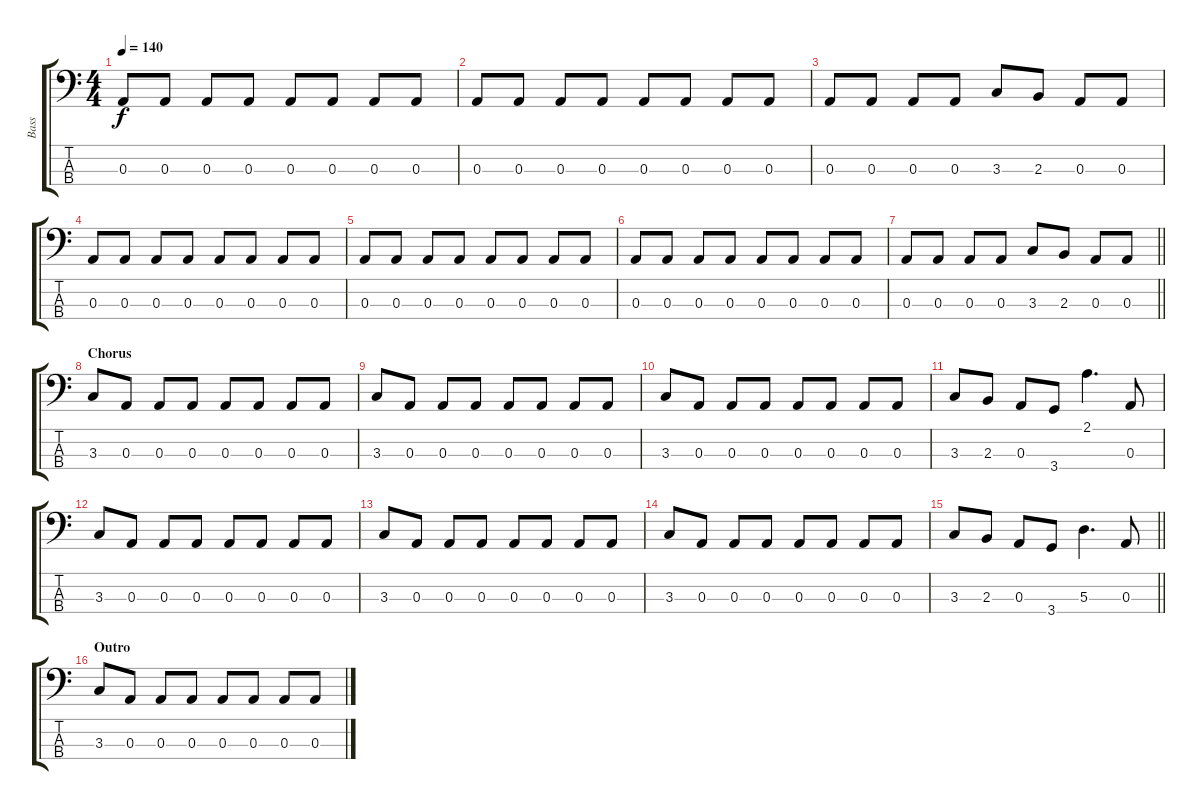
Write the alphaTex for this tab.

\track ("Bass" "Bass") {instrument electricbassfinger}
\staff {score tabs}
\tuning (G2 D2 A1 E1) {hide}
\ts (4 4)
\tempo 140
\clef f4
\ks aminor
0.3.8{dy f} 0.3.8 0.3.8 0.3.8 0.3.8 0.3.8 0.3.8 0.3.8 |
0.3.8 0.3.8 0.3.8 0.3.8 0.3.8 0.3.8 0.3.8 0.3.8 |
0.3.8 0.3.8 0.3.8 0.3.8 3.3.8 2.3.8 0.3.8 0.3.8 |
0.3.8 0.3.8 0.3.8 0.3.8 0.3.8 0.3.8 0.3.8 0.3.8 |
0.3.8 0.3.8 0.3.8 0.3.8 0.3.8 0.3.8 0.3.8 0.3.8 |
0.3.8 0.3.8 0.3.8 0.3.8 0.3.8 0.3.8 0.3.8 0.3.8 |
\barLineRight lightlight
0.3.8 0.3.8 0.3.8 0.3.8 3.3.8 2.3.8 0.3.8 0.3.8 |
\section ("" "Chorus")
3.3.8 0.3.8 0.3.8 0.3.8 0.3.8 0.3.8 0.3.8 0.3.8 |
3.3.8 0.3.8 0.3.8 0.3.8 0.3.8 0.3.8 0.3.8 0.3.8 |
3.3.8 0.3.8 0.3.8 0.3.8 0.3.8 0.3.8 0.3.8 0.3.8 |
3.3.8 2.3.8 0.3.8 3.4.8 2.1.4{d} 0.3.8 |
3.3.8 0.3.8 0.3.8 0.3.8 0.3.8 0.3.8 0.3.8 0.3.8 |
3.3.8 0.3.8 0.3.8 0.3.8 0.3.8 0.3.8 0.3.8 0.3.8 |
3.3.8 0.3.8 0.3.8 0.3.8 0.3.8 0.3.8 0.3.8 0.3.8 |
\barLineRight lightlight
3.3.8 2.3.8 0.3.8 3.4.8 5.3.4{d} 0.3.8 |
\section ("" "Outro")
3.3.8 0.3.8 0.3.8 0.3.8 0.3.8 0.3.8 0.3.8 0.3.8
